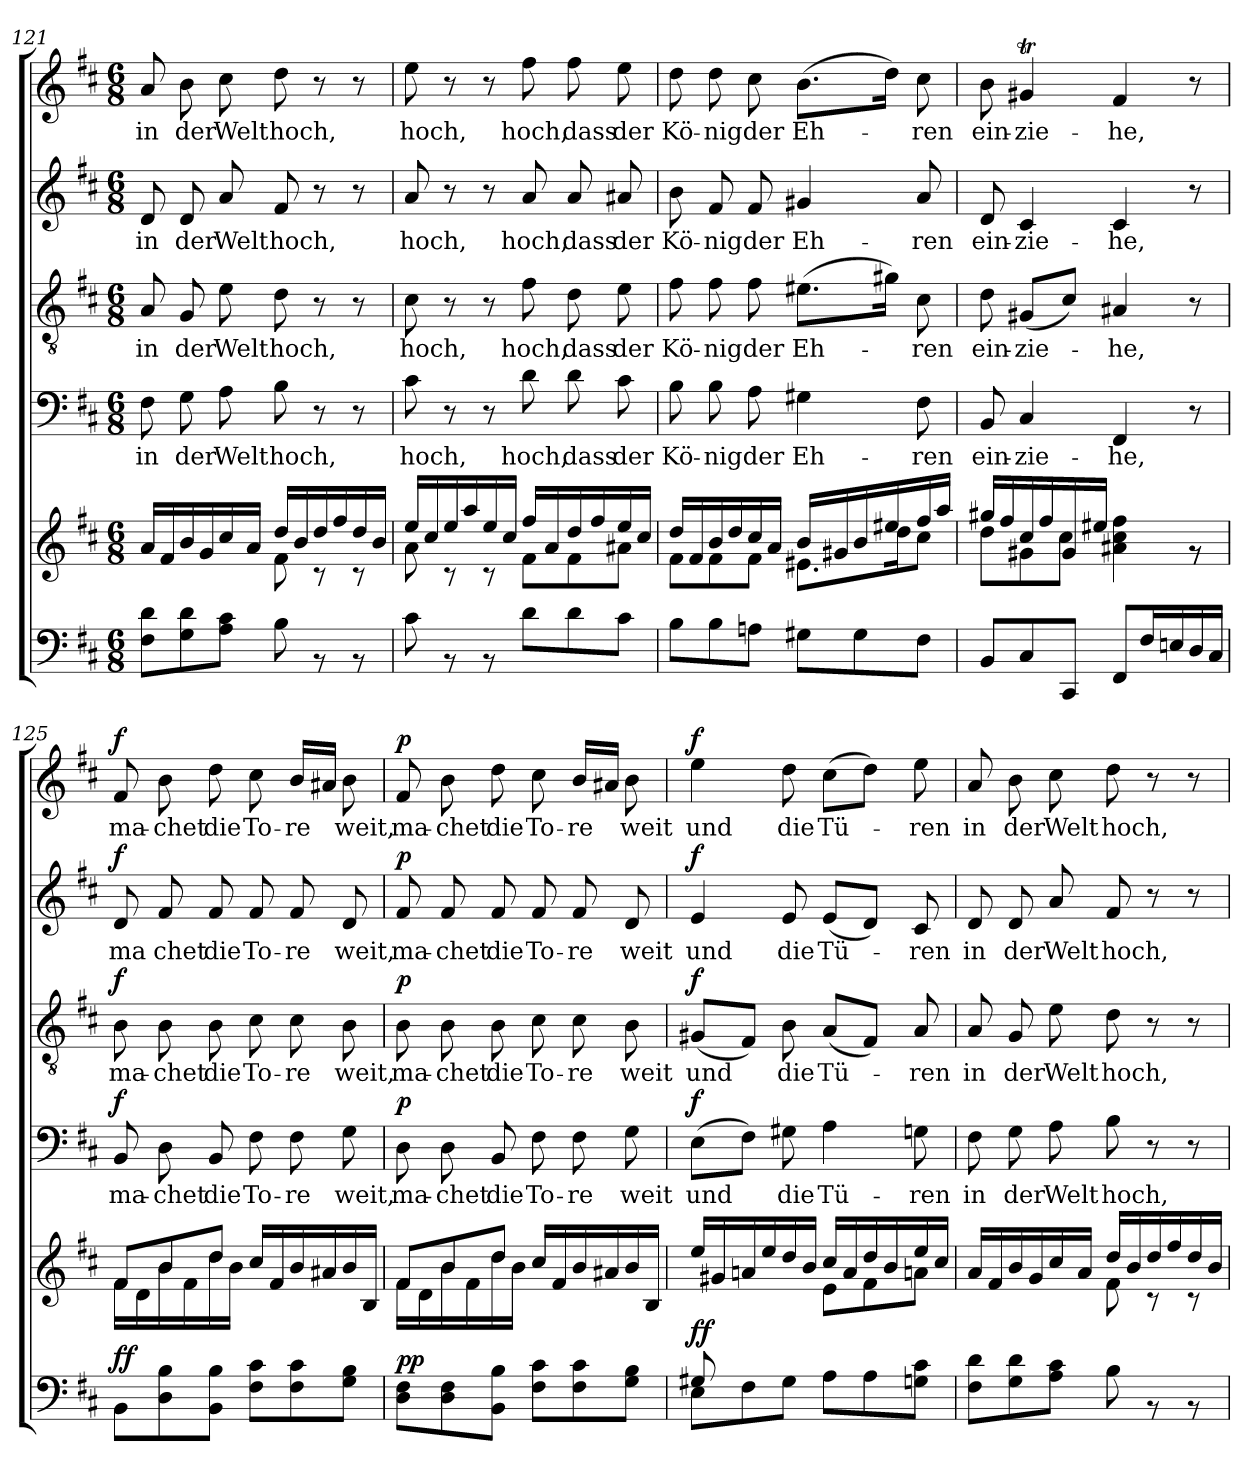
**kern	**kern	**dynam	**kern	**text	**dynam	**kern	**text	**dynam	**kern	**text	**dynam	**kern	**text	**dynam
*part5	*part5	*part5	*part4	*part4	*part4	*part3	*part3	*part3	*part2	*part2	*part2	*part1	*part1	*part1
*staff6	*staff5	*staff5/6	*staff4	*staff4	*staff4	*staff3	*staff3	*staff3	*staff2	*staff2	*staff2	*staff1	*staff1	*staff1
*clefF4	*clefG2	*	*clefF4	*	*	*clefGv2	*	*	*clefG2	*	*	*clefG2	*	*
*k[f#c#]	*k[f#c#]	*	*k[f#c#]	*	*	*k[f#c#]	*	*	*k[f#c#]	*	*	*k[f#c#]	*	*
*D:	*D:	*	*D:	*	*	*D:	*	*	*D:	*	*	*D:	*	*
*M6/8	*M6/8	*	*M6/8	*	*	*M6/8	*	*	*M6/8	*	*	*M6/8	*	*
=121	=121	=121	=121	=121	=121	=121	=121	=121	=121	=121	=121	=121	=121	=121
*	*^	*	*	*	*	*	*	*	*	*	*	*	*	*
8F#\ 8d\L	16a/LL	4.ryy	.	8F#\	in	.	8A/	in	.	8d/	in	.	8a/	in	.
.	16f#/	.	.	.	.	.	.	.	.	.	.	.	.	.	.
8G\ 8d\	16b/	.	.	8G\	der	.	8G/	der	.	8d/	der	.	8b\	der	.
.	16g/	.	.	.	.	.	.	.	.	.	.	.	.	.	.
8A\ 8c#\J	16cc#/	.	.	8A\	Welt	.	8e\	Welt	.	8a/	Welt	.	8cc#\	Welt	.
.	16a/JJ	.	.	.	.	.	.	.	.	.	.	.	.	.	.
8B\	16dd/LL	8f#\	.	8B\	hoch,	.	8d\	hoch,	.	8f#/	hoch,	.	8dd\	hoch,	.
.	16b/	.	.	.	.	.	.	.	.	.	.	.	.	.	.
8rBB	16dd/	8rc	.	8r	.	.	8r	.	.	8r	.	.	8r	.	.
.	16ff#/	.	.	.	.	.	.	.	.	.	.	.	.	.	.
8rBB	16dd/	8rc	.	8r	.	.	8r	.	.	8r	.	.	8r	.	.
.	16b/JJ	.	.	.	.	.	.	.	.	.	.	.	.	.	.
=122	=122	=122	=122	=122	=122	=122	=122	=122	=122	=122	=122	=122	=122	=122	=122
8c#\	16ee/LL	8a\	.	8c#\	hoch,	.	8c#\	hoch,	.	8a/	hoch,	.	8ee\	hoch,	.
.	16cc#/	.	.	.	.	.	.	.	.	.	.	.	.	.	.
8rBB	16ee/	8rc	.	8r	.	.	8r	.	.	8r	.	.	8r	.	.
.	16aa/	.	.	.	.	.	.	.	.	.	.	.	.	.	.
8rBB	16ee/	8rc	.	8r	.	.	8r	.	.	8r	.	.	8r	.	.
.	16cc#/JJ	.	.	.	.	.	.	.	.	.	.	.	.	.	.
8d\L	16ff#/LL	8f#\L	.	8d\	hoch,	.	8f#\	hoch,	.	8a/	hoch,	.	8ff#\	hoch,	.
.	16a/	.	.	.	.	.	.	.	.	.	.	.	.	.	.
8d\	16dd/	8f#\	.	8d\	dass	.	8d\	dass	.	8a/	dass	.	8ff#\	dass	.
.	16ff#/	.	.	.	.	.	.	.	.	.	.	.	.	.	.
8c#\J	16ee/	8a#X\J	.	8c#\	der	.	8e\	der	.	8a#X/	der	.	8ee\	der	.
.	16cc#/JJ	.	.	.	.	.	.	.	.	.	.	.	.	.	.
!!LO:LB:g=z
=123	=123	=123	=123	=123	=123	=123	=123	=123	=123	=123	=123	=123	=123	=123	=123
8B\L	16dd/LL	8f#\L	.	8B\	Kö-	.	8f#\	Kö-	.	8b\	Kö-	.	8dd\	Kö-	.
.	16f#/	.	.	.	.	.	.	.	.	.	.	.	.	.	.
8B\	16b/	8f#\	.	8B\	-nig	.	8f#\	-nig	.	8f#/	-nig	.	8dd\	-nig	.
.	16dd/	.	.	.	.	.	.	.	.	.	.	.	.	.	.
8An\J	16cc#/	8f#\J	.	8A\	der	.	8f#\	der	.	8f#/	der	.	8cc#\	der	.
.	16a/JJ	.	.	.	.	.	.	.	.	.	.	.	.	.	.
8G#X\L	16b/LL	8.e#X\L	.	4G#X\	Eh-	.	(>8.e#X\L	Eh-	.	4g#X/	Eh-	.	(>8.b\L	Eh-	.
.	16g#X/	.	.	.	.	.	.	.	.	.	.	.	.	.	.
8G#\	16b/	.	.	.	.	.	.	.	.	.	.	.	.	.	.
.	16ee#X/	16dd\K	.	.	.	.	16g#X\Jk)	.	.	.	.	.	16dd\Jk)	.	.
8F#\J	16ff#/	8cc#\J	.	8F#\	-ren	.	8c#\	-ren	.	8a/	-ren	.	8cc#\	-ren	.
.	16aa/JJ	.	.	.	.	.	.	.	.	.	.	.	.	.	.
=124	=124	=124	=124	=124	=124	=124	=124	=124	=124	=124	=124	=124	=124	=124	=124
8BB/L	16gg#X/LL	8dd\L	.	8BB/	ein-	.	8d\	ein-	.	8d/	ein-	.	8b\	ein-	.
.	16ff#/	.	.	.	.	.	.	.	.	.	.	.	.	.	.
8C#/	16cc#/	8g#X\	.	4C#/	-zie-	.	(8G#X/L	-zie-	.	4c#/	-zie-	.	4g#Xt/	-zie-	.
.	16ff#/	.	.	.	.	.	.	.	.	.	.	.	.	.	.
8CC#/J	16g#/	8cc#\J	.	.	.	.	8c#/J)	.	.	.	.	.	.	.	.
.	16ee#X/JJ	.	.	.	.	.	.	.	.	.	.	.	.	.	.
8FF#/L	4a#X\ 4cc#\ 4ff#\	4ryy	.	4FF#/	-he,	.	4A#X/	-he,	.	4c#/	-he,	.	4f#/	-he,	.
16F#/L	.	.	.	.	.	.	.	.	.	.	.	.	.	.	.
16En/	.	.	.	.	.	.	.	.	.	.	.	.	.	.	.
16D/	8rg	8rg	.	8r	.	.	8r	.	.	8r	.	.	8r	.	.
16C#/JJ	.	.	.	.	.	.	.	.	.	.	.	.	.	.	.
=125	=125	=125	=125	=125	=125	=125	=125	=125	=125	=125	=125	=125	=125	=125	=125
!	!	!	!LO:DY:a=2	!	!	!	!	!	!	!	!	!	!	!	!
!	!	!	!LO:DY:n=1:a	!	!	!LO:DY:a	!	!	!LO:DY:a	!	!	!LO:DY:a	!	!	!LO:DY:a
8BB\L	8f#/L	16f#\LL	f f	8BB/	ma-	f	8B\	ma-	f	8d/	ma	f	8f#/	ma-	f
.	.	16d\	.	.	.	.	.	.	.	.	.	.	.	.	.
8D\ 8B\	8b/	16b\	.	8D\	-chet	.	8B\	-chet	.	8f#/	chet	.	8b\	-chet	.
.	.	16f#\	.	.	.	.	.	.	.	.	.	.	.	.	.
8BB\ 8B\J	8dd/J	16dd\	.	8BB/	die	.	8B\	die	.	8f#/	die	.	8dd\	die	.
.	.	16b\JJ	.	.	.	.	.	.	.	.	.	.	.	.	.
8F#\ 8c#\L	16cc#/LL	4.ryy	.	8F#\	To-	.	8c#\	To-	.	8f#/	To-	.	8cc#\	To-	.
.	16f#/	.	.	.	.	.	.	.	.	.	.	.	.	.	.
8F#\ 8c#\	16b/	.	.	8F#\	-re	.	8c#\	-re	.	8f#/	-re	.	16b/LL	-re	.
.	16a#X/	.	.	.	.	.	.	.	.	.	.	.	16a#X/JJ	.	.
8G\ 8B\J	16b/	.	.	8G\	weit,	.	8B\	weit,	.	8d/	weit,	.	8b\	weit,	.
.	16B/JJ	.	.	.	.	.	.	.	.	.	.	.	.	.	.
!!LO:PB:g=z
=126	=126	=126	=126	=126	=126	=126	=126	=126	=126	=126	=126	=126	=126	=126	=126
!	!	!	!LO:DY:a=2	!	!	!	!	!	!	!	!	!	!	!	!
!	!	!	!LO:DY:n=1:a	!	!	!LO:DY:a	!	!	!LO:DY:a	!	!	!LO:DY:a	!	!	!LO:DY:a
8D\ 8F#\L	8f#/L	16f#\LL	p p	8D\	ma-	p	8B\	ma-	p	8f#/	ma-	p	8f#/	ma-	p
.	.	16d\	.	.	.	.	.	.	.	.	.	.	.	.	.
8D\ 8F#\	8b/	16b\	.	8D\	-chet	.	8B\	-chet	.	8f#/	-chet	.	8b\	-chet	.
.	.	16f#\	.	.	.	.	.	.	.	.	.	.	.	.	.
8BB\ 8B\J	8dd/J	16dd\	.	8BB/	die	.	8B\	die	.	8f#/	die	.	8dd\	die	.
.	.	16b\JJ	.	.	.	.	.	.	.	.	.	.	.	.	.
8F#\ 8c#\L	16cc#/LL	4.ryy	.	8F#\	To-	.	8c#\	To-	.	8f#/	To-	.	8cc#\	To-	.
.	16f#/	.	.	.	.	.	.	.	.	.	.	.	.	.	.
8F#\ 8c#\	16b/	.	.	8F#\	-re	.	8c#\	-re	.	8f#/	-re	.	16b/LL	-re	.
.	16a#X/	.	.	.	.	.	.	.	.	.	.	.	16a#X/JJ	.	.
8G\ 8B\J	16b/	.	.	8G\	weit	.	8B\	weit	.	8d/	weit	.	8b\	weit	.
.	16B/JJ	.	.	.	.	.	.	.	.	.	.	.	.	.	.
=127	=127	=127	=127	=127	=127	=127	=127	=127	=127	=127	=127	=127	=127	=127	=127
*^	*	*	*	*	*	*	*	*	*	*	*	*	*	*	*
!	!	!	!	!LO:DY:a=2	!	!	!	!	!	!	!	!	!	!	!	!
!	!	!	!	!LO:DY:n=1:a	!	!	!LO:DY:a	!	!	!LO:DY:a	!	!	!LO:DY:a	!	!	!LO:DY:a
8G#X/L	8E\L	16ee/LL	8ryy	f f	(>8E\L	und	f	(8G#X/L	und	f	4e/	und	f	4ee\	und	f
.	.	16g#X/	.	.	.	.	.	.	.	.	.	.	.	.	.	.
2ryy	8F#\	16an/	8e\	.	8F#\J)	.	.	8F#/J)	.	.	.	.	.	.	.	.
.	.	16ee/	.	.	.	.	.	.	.	.	.	.	.	.	.	.
.	8G#\J	16dd/	8e\J	.	8G#X\	die	.	8B\	die	.	8e/	die	.	8dd\	die	.
.	.	16b/JJ	.	.	.	.	.	.	.	.	.	.	.	.	.	.
.	8A\L	16cc#/LL	8e\L	.	4A\	Tü-	.	(8A/L	Tü-	.	(8e/L	Tü-	.	(>8cc#\L	Tü-	.
.	.	16a/	.	.	.	.	.	.	.	.	.	.	.	.	.	.
.	8A\	16dd/	8f#\	.	.	.	.	8F#/J)	.	.	8d/J)	.	.	8dd\J)	.	.
.	.	16b/	.	.	.	.	.	.	.	.	.	.	.	.	.	.
8ryy	8Gn\ 8c#\J	16ee/	8an\J	.	8Gn\	-ren	.	8A/	-ren	.	8c#/	-ren	.	8ee\	-ren	.
.	.	16cc#/JJ	.	.	.	.	.	.	.	.	.	.	.	.	.	.
*v	*v	*	*	*	*	*	*	*	*	*	*	*	*	*	*	*
=128	=128	=128	=128	=128	=128	=128	=128	=128	=128	=128	=128	=128	=128	=128	=128
8F#\ 8d\L	16a/LL	4.ryy	.	8F#\	in	.	8A/	in	.	8d/	in	.	8a/	in	.
.	16f#/	.	.	.	.	.	.	.	.	.	.	.	.	.	.
8G\ 8d\	16b/	.	.	8G\	der	.	8G/	der	.	8d/	der	.	8b\	der	.
.	16g/	.	.	.	.	.	.	.	.	.	.	.	.	.	.
8A\ 8c#\J	16cc#/	.	.	8A\	Welt	.	8e\	Welt	.	8a/	Welt	.	8cc#\	Welt	.
.	16a/JJ	.	.	.	.	.	.	.	.	.	.	.	.	.	.
8B\	16dd/LL	8f#\	.	8B\	hoch,	.	8d\	hoch,	.	8f#/	hoch,	.	8dd\	hoch,	.
.	16b/	.	.	.	.	.	.	.	.	.	.	.	.	.	.
8rBB	16dd/	8rc	.	8r	.	.	8r	.	.	8r	.	.	8r	.	.
.	16ff#/	.	.	.	.	.	.	.	.	.	.	.	.	.	.
8rBB	16dd/	8rc	.	8r	.	.	8r	.	.	8r	.	.	8r	.	.
.	16b/JJ	.	.	.	.	.	.	.	.	.	.	.	.	.	.
*	*v	*v	*	*	*	*	*	*	*	*	*	*	*	*	*
=	=	=	=	=	=	=	=	=	=	=	=	=	=	=
*-	*-	*-	*-	*-	*-	*-	*-	*-	*-	*-	*-	*-	*-	*-
